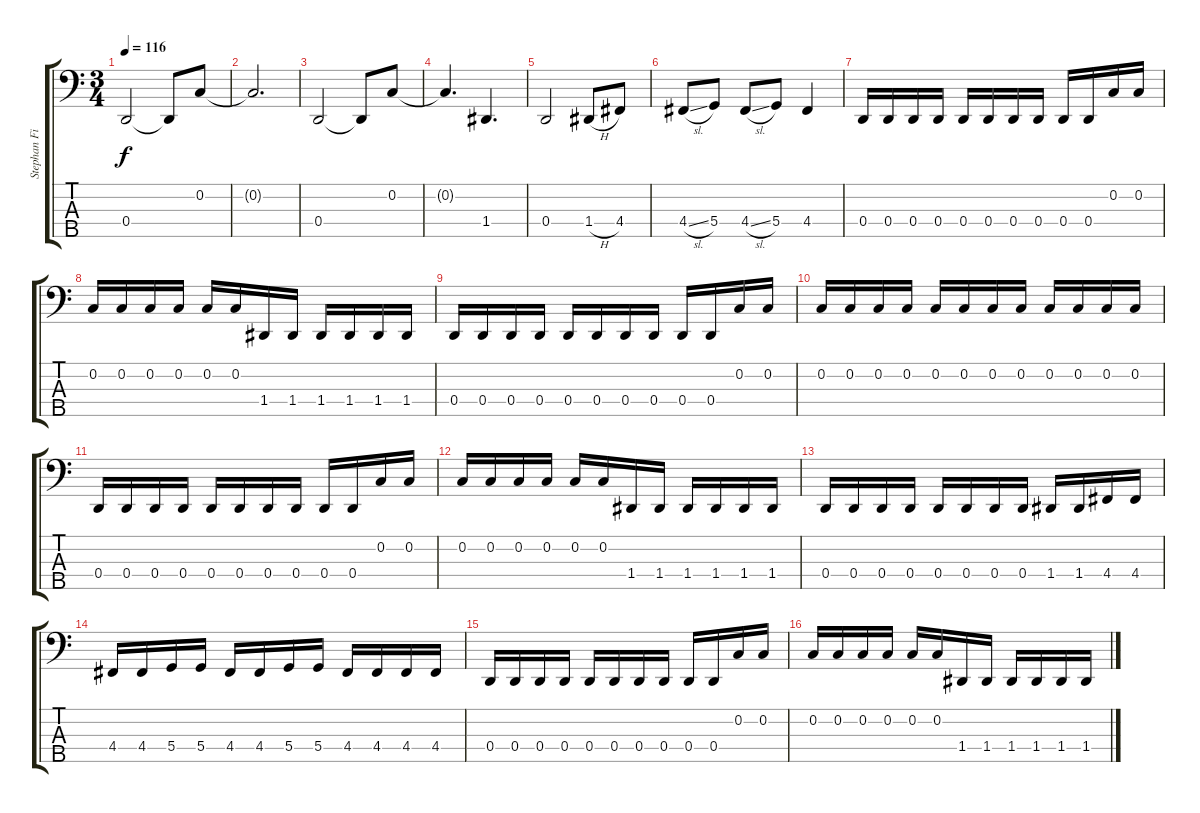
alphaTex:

\track ("Stephan Fimmers" "Stephan Fi") {instrument electricbassfinger}
\staff {score tabs}
\tuning (F2 C2 G1 D1 A0) {hide}
\ts (3 4)
\tempo 116
\clef f4
\ks c
0.4.2{dy f} 0.4{t}.8 0.2.8 |
0.2{t}.2{d} |
0.4.2 0.4{t}.8 0.2.8 |
0.2{t}.4{d} 1.4.4{d} |
0.4.2 1.4{h}.8 4.4.8 |
4.4{sl}.8 5.4.8 4.4{sl}.8 5.4.8 4.4.4 |
0.4.16 0.4.16 0.4.16 0.4.16 0.4.16 0.4.16 0.4.16 0.4.16 0.4.16 0.4.16 0.2.16 0.2.16 |
0.2.16 0.2.16 0.2.16 0.2.16 0.2.16 0.2.16 1.4.16 1.4.16 1.4.16 1.4.16 1.4.16 1.4.16 |
0.4.16 0.4.16 0.4.16 0.4.16 0.4.16 0.4.16 0.4.16 0.4.16 0.4.16 0.4.16 0.2.16 0.2.16 |
0.2.16 0.2.16 0.2.16 0.2.16 0.2.16 0.2.16 0.2.16 0.2.16 0.2.16 0.2.16 0.2.16 0.2.16 |
0.4.16 0.4.16 0.4.16 0.4.16 0.4.16 0.4.16 0.4.16 0.4.16 0.4.16 0.4.16 0.2.16 0.2.16 |
0.2.16 0.2.16 0.2.16 0.2.16 0.2.16 0.2.16 1.4.16 1.4.16 1.4.16 1.4.16 1.4.16 1.4.16 |
0.4.16 0.4.16 0.4.16 0.4.16 0.4.16 0.4.16 0.4.16 0.4.16 1.4.16 1.4.16 4.4.16 4.4.16 |
4.4.16 4.4.16 5.4.16 5.4.16 4.4.16 4.4.16 5.4.16 5.4.16 4.4.16 4.4.16 4.4.16 4.4.16 |
0.4.16 0.4.16 0.4.16 0.4.16 0.4.16 0.4.16 0.4.16 0.4.16 0.4.16 0.4.16 0.2.16 0.2.16 |
0.2.16 0.2.16 0.2.16 0.2.16 0.2.16 0.2.16 1.4.16 1.4.16 1.4.16 1.4.16 1.4.16 1.4.16
